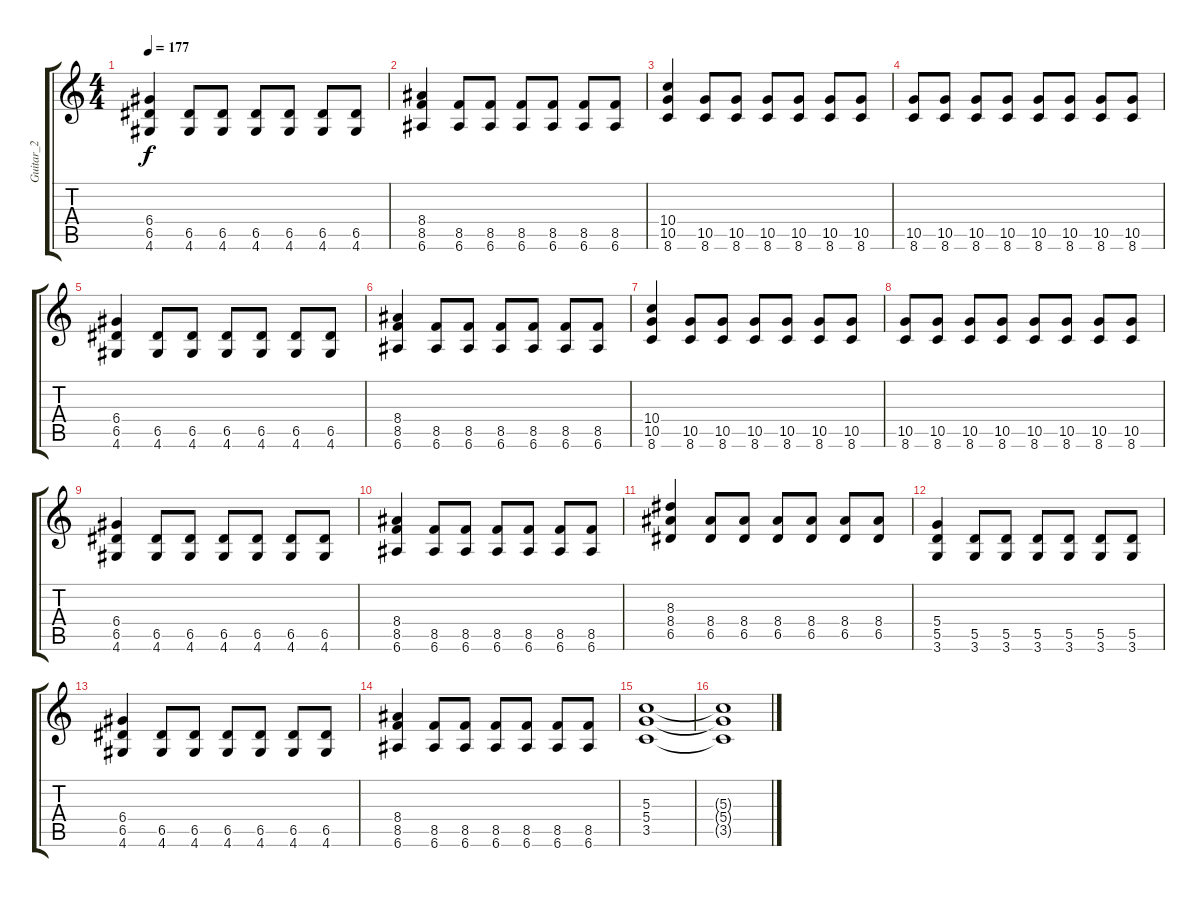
\track ("Guitar_2" "Guitar_2") {instrument distortionguitar}
\staff {score tabs}
\tuning (E4 B3 G3 D3 A2 E2) {hide}
\ts (4 4)
\tempo 177
\clef g2
\ks c
(6.4 6.5 4.6).4{dy f} (6.5 4.6).8 (6.5 4.6).8 (6.5 4.6).8 (6.5 4.6).8 (6.5 4.6).8 (6.5 4.6).8 |
(8.4 8.5 6.6).4 (8.5 6.6).8 (8.5 6.6).8 (8.5 6.6).8 (8.5 6.6).8 (8.5 6.6).8 (8.5 6.6).8 |
(10.4 10.5 8.6).4 (10.5 8.6).8 (10.5 8.6).8 (10.5 8.6).8 (10.5 8.6).8 (10.5 8.6).8 (10.5 8.6).8 |
(10.5 8.6).8 (10.5 8.6).8 (10.5 8.6).8 (10.5 8.6).8 (10.5 8.6).8 (10.5 8.6).8 (10.5 8.6).8 (10.5 8.6).8 |
(6.4 6.5 4.6).4 (6.5 4.6).8 (6.5 4.6).8 (6.5 4.6).8 (6.5 4.6).8 (6.5 4.6).8 (6.5 4.6).8 |
(8.4 8.5 6.6).4 (8.5 6.6).8 (8.5 6.6).8 (8.5 6.6).8 (8.5 6.6).8 (8.5 6.6).8 (8.5 6.6).8 |
(10.4 10.5 8.6).4 (10.5 8.6).8 (10.5 8.6).8 (10.5 8.6).8 (10.5 8.6).8 (10.5 8.6).8 (10.5 8.6).8 |
(10.5 8.6).8 (10.5 8.6).8 (10.5 8.6).8 (10.5 8.6).8 (10.5 8.6).8 (10.5 8.6).8 (10.5 8.6).8 (10.5 8.6).8 |
(6.4 6.5 4.6).4 (6.5 4.6).8 (6.5 4.6).8 (6.5 4.6).8 (6.5 4.6).8 (6.5 4.6).8 (6.5 4.6).8 |
(8.4 8.5 6.6).4 (8.5 6.6).8 (8.5 6.6).8 (8.5 6.6).8 (8.5 6.6).8 (8.5 6.6).8 (8.5 6.6).8 |
(8.3 8.4 6.5).4 (8.4 6.5).8 (8.4 6.5).8 (8.4 6.5).8 (8.4 6.5).8 (8.4 6.5).8 (8.4 6.5).8 |
(5.4 5.5 3.6).4 (5.5 3.6).8 (5.5 3.6).8 (5.5 3.6).8 (5.5 3.6).8 (5.5 3.6).8 (5.5 3.6).8 |
(6.4 6.5 4.6).4 (6.5 4.6).8 (6.5 4.6).8 (6.5 4.6).8 (6.5 4.6).8 (6.5 4.6).8 (6.5 4.6).8 |
(8.4 8.5 6.6).4 (8.5 6.6).8 (8.5 6.6).8 (8.5 6.6).8 (8.5 6.6).8 (8.5 6.6).8 (8.5 6.6).8 |
(5.3 5.4 3.5).1 |
(5.3{t} 5.4{t} 3.5{t}).1
